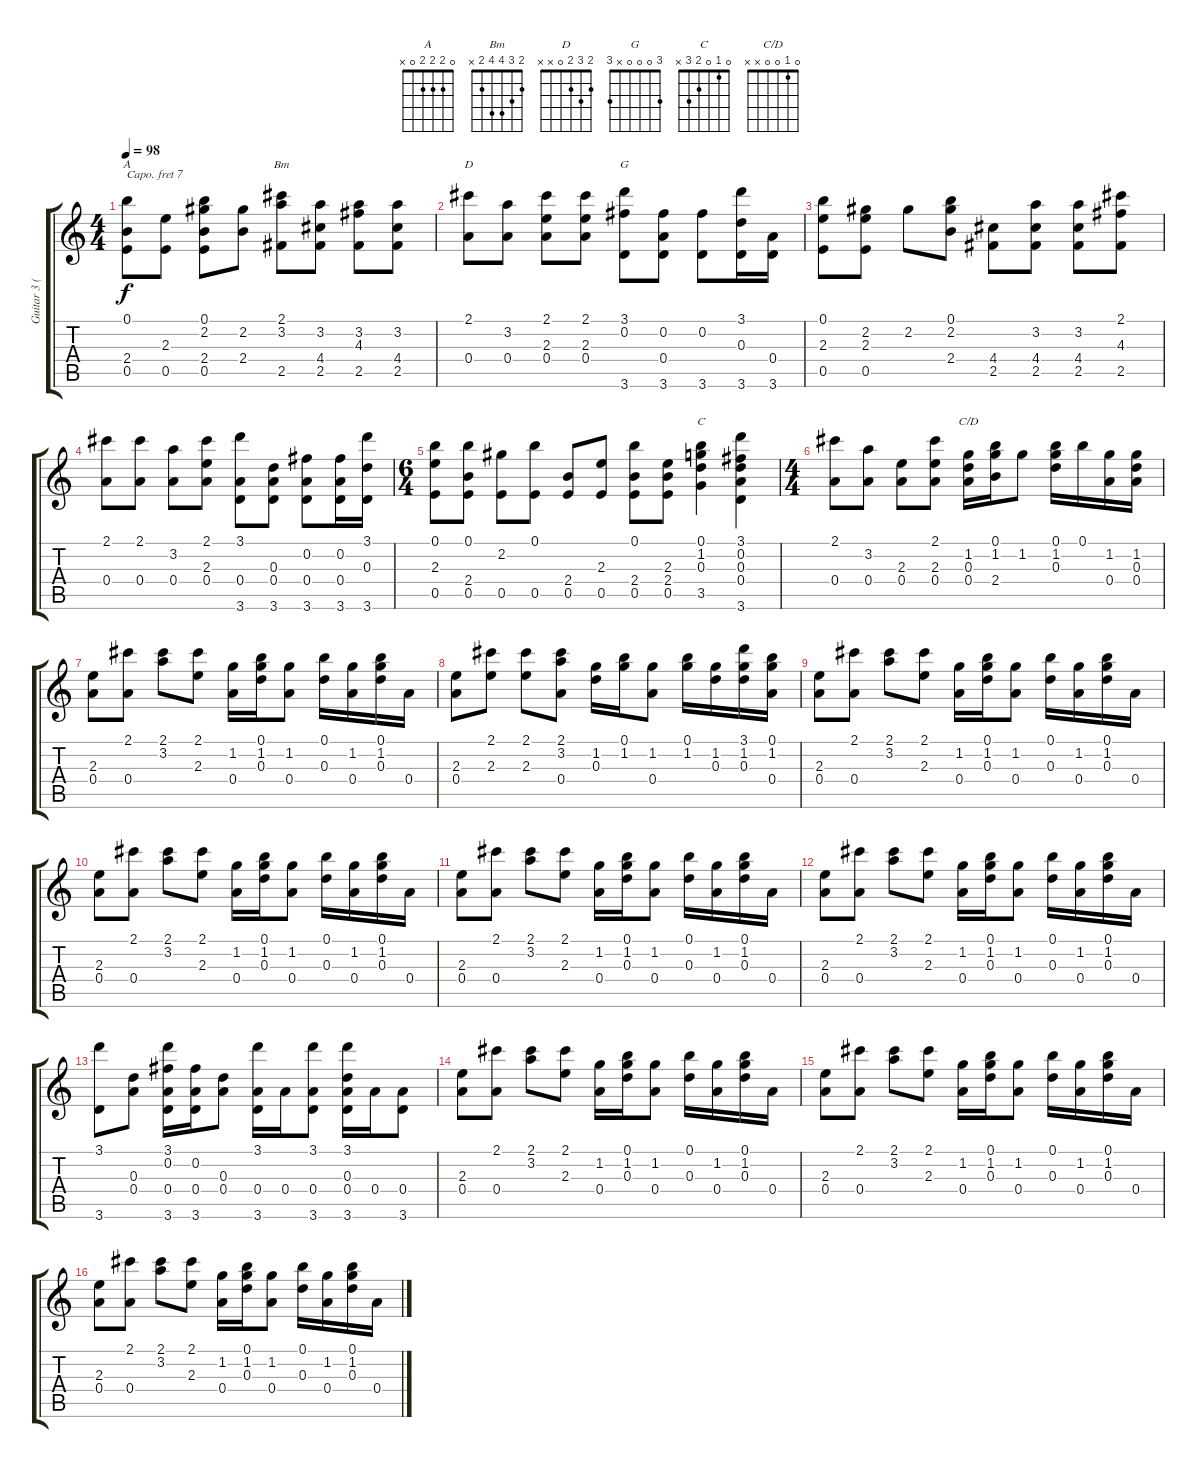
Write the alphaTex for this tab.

\track ("Guitar 3 (Capo 7th)" "Guitar 3 (") {instrument acousticguitarnylon}
\staff {score tabs}
\capo 7
\tuning (E4 B3 G3 D3 A2 E2) {hide}
\chord ("A" 0 2 2 2 0 x)
\chord ("Bm" 2 3 4 4 2 x)
\chord ("D" 2 3 2 0 x x)
\chord ("G" 3 0 0 0 x 3)
\chord ("C" 0 1 0 2 3 x)
\chord ("C/D" 0 1 0 0 x x)
\ts (4 4)
\tempo 98
\clef g2
\ks c
(0.1 2.4 0.5).8{ch "A" dy f} (2.3 0.5).8 (0.1 2.2 2.4 0.5).8 (2.2 2.4).8 (2.1 3.2 2.5).8{ch "Bm"} (3.2 4.4 2.5).8 (3.2 4.3 2.5).8 (3.2 4.4 2.5).8 |
(2.1 0.4).8{ch "D"} (3.2 0.4).8 (2.1 2.3 0.4).8 (2.1 2.3 0.4).8 (3.1 0.2 3.6).8{ch "G"} (0.2 0.4 3.6).8 (0.2 3.6).8 (3.1 0.3 3.6).16 (0.4 3.6).16 |
(0.1 2.3 0.5).8 (2.2 2.3 0.5).8 2.2.8 (0.1 2.2 2.4).8 (4.4 2.5).8 (3.2 4.4 2.5).8 (3.2 4.4 2.5).8 (2.1 4.3 2.5).8 |
(2.1 0.4).8 (2.1 0.4).8 (3.2 0.4).8 (2.1 2.3 0.4).8 (3.1 0.4 3.6).8 (0.3 0.4 3.6).8 (0.2 0.4 3.6).8 (0.2 0.4 3.6).16 (3.1 0.3 3.6).16 |
\ts (6 4)
(0.1 2.3 0.5).8 (0.1 2.4 0.5).8 (2.2 0.5).8 (0.1 0.5).8 (2.4 0.5).8 (2.3 0.5).8 (0.1 2.4 0.5).8 (2.3 2.4 0.5).8 (0.1 1.2 0.3 3.5).4{ch "C"} (3.1 0.2 0.3 0.4 3.6).4 |
\ts (4 4)
(2.1 0.4).8 (3.2 0.4).8 (2.3 0.4).8 (2.1 2.3 0.4).8 (1.2 0.3 0.4).16{ch "C/D"} (0.1 1.2 2.4).16 1.2.8 (0.1 1.2 0.3).16 0.1.16 (1.2 0.4).16 (1.2 0.3 0.4).16 |
(2.3 0.4).8 (2.1 0.4).8 (2.1 3.2).8 (2.1 2.3).8 (1.2 0.4).16 (0.1 1.2 0.3).16 (1.2 0.4).8 (0.1 0.3).16 (1.2 0.4).16 (0.1 1.2 0.3).16 0.4.16 |
(2.3 0.4).8 (2.1 2.3).8 (2.1 2.3).8 (2.1 3.2 0.4).8 (1.2 0.3).16 (0.1 1.2).16 (1.2 0.4).8 (0.1 1.2).16 (1.2 0.3).16 (3.1 1.2 0.3).16 (0.1 1.2 0.4).16 |
(2.3 0.4).8 (2.1 0.4).8 (2.1 3.2).8 (2.1 2.3).8 (1.2 0.4).16 (0.1 1.2 0.3).16 (1.2 0.4).8 (0.1 0.3).16 (1.2 0.4).16 (0.1 1.2 0.3).16 0.4.16 |
(2.3 0.4).8 (2.1 0.4).8 (2.1 3.2).8 (2.1 2.3).8 (1.2 0.4).16 (0.1 1.2 0.3).16 (1.2 0.4).8 (0.1 0.3).16 (1.2 0.4).16 (0.1 1.2 0.3).16 0.4.16 |
(2.3 0.4).8 (2.1 0.4).8 (2.1 3.2).8 (2.1 2.3).8 (1.2 0.4).16 (0.1 1.2 0.3).16 (1.2 0.4).8 (0.1 0.3).16 (1.2 0.4).16 (0.1 1.2 0.3).16 0.4.16 |
(2.3 0.4).8 (2.1 0.4).8 (2.1 3.2).8 (2.1 2.3).8 (1.2 0.4).16 (0.1 1.2 0.3).16 (1.2 0.4).8 (0.1 0.3).16 (1.2 0.4).16 (0.1 1.2 0.3).16 0.4.16 |
(3.1 3.6).8 (0.3 0.4).8 (3.1 0.2 0.4 3.6).16 (0.2 0.4 3.6).16 (0.3 0.4).8 (3.1 0.4 3.6).16 0.4.16 (3.1 0.4 3.6).8 (3.1 0.3 0.4 3.6).16 0.4.16 (0.4 3.6).8 |
(2.3 0.4).8 (2.1 0.4).8 (2.1 3.2).8 (2.1 2.3).8 (1.2 0.4).16 (0.1 1.2 0.3).16 (1.2 0.4).8 (0.1 0.3).16 (1.2 0.4).16 (0.1 1.2 0.3).16 0.4.16 |
(2.3 0.4).8 (2.1 0.4).8 (2.1 3.2).8 (2.1 2.3).8 (1.2 0.4).16 (0.1 1.2 0.3).16 (1.2 0.4).8 (0.1 0.3).16 (1.2 0.4).16 (0.1 1.2 0.3).16 0.4.16 |
(2.3 0.4).8 (2.1 0.4).8 (2.1 3.2).8 (2.1 2.3).8 (1.2 0.4).16 (0.1 1.2 0.3).16 (1.2 0.4).8 (0.1 0.3).16 (1.2 0.4).16 (0.1 1.2 0.3).16 0.4.16
